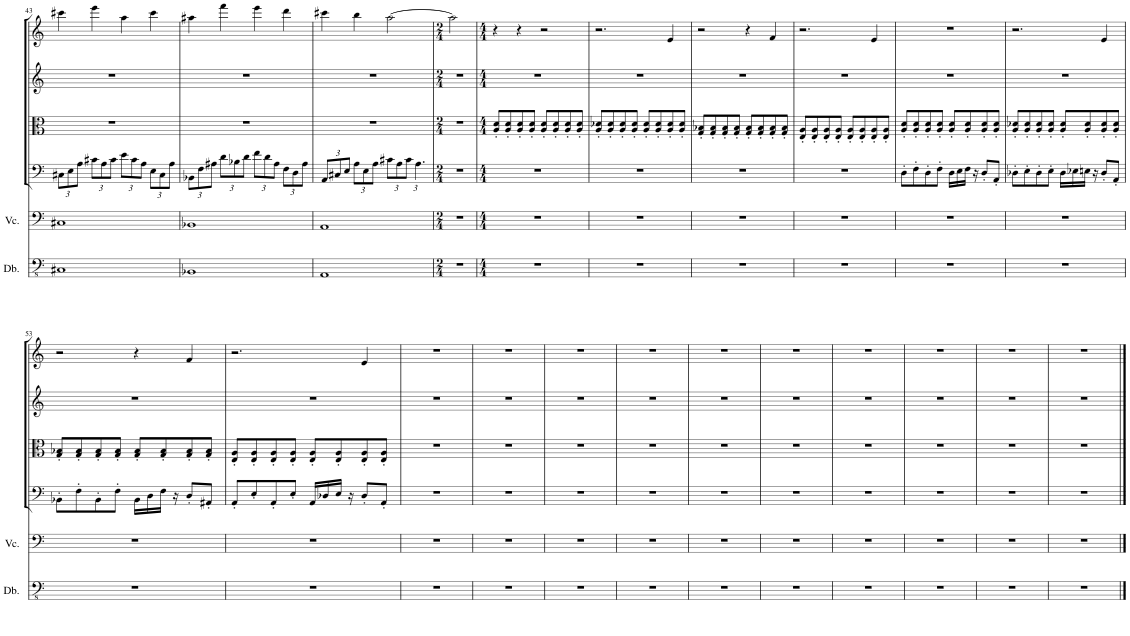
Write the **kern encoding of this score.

**kern	**kern	**kern	**kern	**kern	**kern
*part6	*part5	*part4	*part3	*part2	*part1
*staff6	*staff5	*staff4	*staff3	*staff2	*staff1
*I"Double Bass	*I"Violoncello	*I"Violoncello	*I"Viola	*I"Violin II	*I"Violin I
*I'Db.	*I'Vc.	*I'Vc	*I'Vla	*I'Vln	*I'Vln
!!LO:PB:g=z
*clefFv4	*clefF4	*clefF4	*clefC3	*clefG2	*clefG2
*ITrd7c12	*	*	*	*	*
*k[]	*k[]	*k[]	*k[]	*k[]	*k[]
*M4/4	*M4/4	*M4/4	*M4/4	*M4/4	*M4/4
*	*	*Xbrackettup	*	*	*
=43	=43	=43	=43	=43	=43
1CC#X	1C#X	12C#X\L	1r	1r	4ccc#X\
.	.	12E\	.	.	.
.	.	12A\J	.	.	.
.	.	12c#X\L	.	.	4eee\
.	.	12A\	.	.	.
.	.	12c#\J	.	.	.
.	.	12e\L	.	.	4aa\
.	.	12c#\	.	.	.
.	.	12A\J	.	.	.
.	.	12E\L	.	.	4ccc#\
.	.	12C#\	.	.	.
.	.	12A\J	.	.	.
=44	=44	=44	=44	=44	=44
1BBB-X	1BB-X	12BB-X\L	1r	1r	4aa#X\
.	.	12F\	.	.	.
.	.	12A#X\J	.	.	.
.	.	12d\L	.	.	4fff\
.	.	12B-X\	.	.	.
.	.	12d\J	.	.	.
.	.	12f\L	.	.	4eee\
.	.	12d\	.	.	.
.	.	12A#\J	.	.	.
.	.	12F\L	.	.	4ddd\
.	.	12D\	.	.	.
.	.	12A#\J	.	.	.
=45	=45	=45	=45	=45	=45
1AAA	1AA	12AA/L	1r	1r	4ccc#X\
.	.	12C#X/	.	.	.
.	.	12E/J	.	.	.
.	.	12A\L	.	.	4bb\
.	.	12E\	.	.	.
.	.	12A\J	.	.	.
.	.	12c#X\L	.	.	[2aa\
.	.	12A\	.	.	.
.	.	12c#\J	.	.	.
.	.	6.A\	.	.	.
=46	=46	=46	=46	=46	=46
*M2/4	*M2/4	*M2/4	*M2/4	*M2/4	*M2/4
2r	2r	2r	2r	2r	2aa\]
=47	=47	=47	=47	=47	=47
*M4/4	*M4/4	*M4/4	*M4/4	*M4/4	*M4/4
1r	1r	1r	8A/' 8d/'L	1r	4r
.	.	.	8A/' 8d/'	.	.
.	.	.	8A/' 8d/'	.	4r
.	.	.	8A/' 8d/'J	.	.
.	.	.	8A/' 8d/'L	.	2r
.	.	.	8A/' 8d/'	.	.
.	.	.	8A/' 8d/'	.	.
.	.	.	8A/' 8d/'J	.	.
=48	=48	=48	=48	=48	=48
1r	1r	1r	8A/' 8d-X/'L	1r	2.r
.	.	.	8A/' 8d-/'	.	.
.	.	.	8A/' 8d-/'	.	.
.	.	.	8A/' 8d-/'J	.	.
.	.	.	8A/' 8d-/'L	.	.
.	.	.	8A/' 8d-/'	.	.
.	.	.	8A/' 8d-/'	.	4e/
.	.	.	8A/' 8d-/'J	.	.
=49	=49	=49	=49	=49	=49
1r	1r	1r	8G/' 8B-X/'L	1r	2r
.	.	.	8G/' 8B-/'	.	.
.	.	.	8G/' 8B-/'	.	.
.	.	.	8G/' 8B-/'J	.	.
.	.	.	8G/' 8B-/'L	.	4r
.	.	.	8G/' 8B-/'	.	.
.	.	.	8G/' 8B-/'	.	4f/
.	.	.	8G/' 8B-/'J	.	.
=50	=50	=50	=50	=50	=50
1r	1r	1r	8E/' 8A/'L	1r	2.r
.	.	.	8E/' 8A/'	.	.
.	.	.	8E/' 8A/'	.	.
.	.	.	8E/' 8A/'J	.	.
.	.	.	8E/' 8A/'L	.	.
.	.	.	8E/' 8A/'	.	.
.	.	.	8E/' 8A/'	.	4e/
.	.	.	8E/' 8A/'J	.	.
=51	=51	=51	=51	=51	=51
1r	1r	8D'\L	8A/' 8d/'L	1r	1r
.	.	8F'\	8A/' 8d/'	.	.
.	.	8D'\	8A/' 8d/'	.	.
.	.	8F'\J	8A/' 8d/'J	.	.
.	.	16D\LL	8A/' 8d/'L	.	.
.	.	16E\	.	.	.
.	.	16F\JJ	8A/' 8d/'	.	.
.	.	16r	.	.	.
.	.	8D'/L	8A/' 8d/'	.	.
.	.	8AA'/J	8A/' 8d/'J	.	.
=52	=52	=52	=52	=52	=52
1r	1r	8D-X'\L	8A/' 8d-X/'L	1r	2.r
.	.	8E'\	8A/' 8d-/'	.	.
.	.	8D-'\	8A/' 8d-/'	.	.
.	.	8E'\J	8A/' 8d-/'J	.	.
.	.	16D-\LL	8A/' 8d-/'L	.	.
.	.	16E-X\	.	.	.
.	.	16En\JJ	8A/' 8d-/'	.	.
.	.	16r	.	.	.
.	.	8D-'/L	8A/' 8d-/'	.	4e/
.	.	8AA'/J	8A/' 8d-/'J	.	.
!!LO:LB:g=z
=53	=53	=53	=53	=53	=53
1r	1r	8BB-X'\L	8G/' 8B-X/'L	1r	2r
.	.	8F'\	8G/' 8B-/'	.	.
.	.	8BB-'\	8G/' 8B-/'	.	.
.	.	8F'\J	8G/' 8B-/'J	.	.
.	.	16BB-\LL	8G/' 8B-/'L	.	4r
.	.	16D\	.	.	.
.	.	16F\JJ	8G/' 8B-/'	.	.
.	.	16r	.	.	.
.	.	8D'/L	8G/' 8B-/'	.	4f/
.	.	8AA#X'/J	8G/' 8B-/'J	.	.
=54	=54	=54	=54	=54	=54
1r	1r	8AA'/L	8E/' 8A/'L	1r	2.r
.	.	8E'/	8E/' 8A/'	.	.
.	.	8AA'/	8E/' 8A/'	.	.
.	.	8E'/J	8E/' 8A/'J	.	.
.	.	16AA/LL	8E/' 8A/'L	.	.
.	.	16D-X/	.	.	.
.	.	16E/JJ	8E/' 8A/'	.	.
.	.	16r	.	.	.
.	.	8D-'/L	8E/' 8A/'	.	4e/
.	.	8AA'/J	8E/' 8A/'J	.	.
=55	=55	=55	=55	=55	=55
1r	1r	1r	1r	1r	1r
=56	=56	=56	=56	=56	=56
1r	1r	1r	1r	1r	1r
=57	=57	=57	=57	=57	=57
1r	1r	1r	1r	1r	1r
=58	=58	=58	=58	=58	=58
1r	1r	1r	1r	1r	1r
=59	=59	=59	=59	=59	=59
1r	1r	1r	1r	1r	1r
=60	=60	=60	=60	=60	=60
1r	1r	1r	1r	1r	1r
=61	=61	=61	=61	=61	=61
1r	1r	1r	1r	1r	1r
=62	=62	=62	=62	=62	=62
1r	1r	1r	1r	1r	1r
=63	=63	=63	=63	=63	=63
1r	1r	1r	1r	1r	1r
=64	=64	=64	=64	=64	=64
1r	1r	1r	1r	1r	1r
==	==	==	==	==	==
*-	*-	*-	*-	*-	*-
